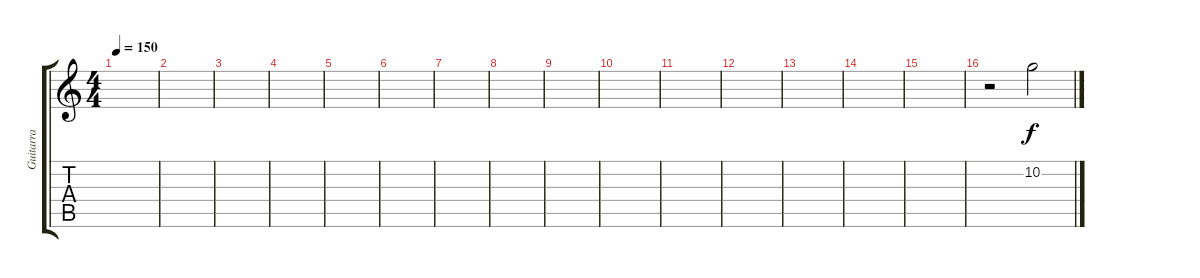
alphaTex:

\track ("Guitarra" "Guitarra") {instrument overdrivenguitar}
\staff {score tabs}
\tuning (D4 A3 F3 C3 G2 D2) {hide}
\ts (4 4)
\tempo 150
\clef g2
\ks c
|
|
|
|
|
|
|
|
|
|
|
|
|
|
|
r.2 10.2.2
